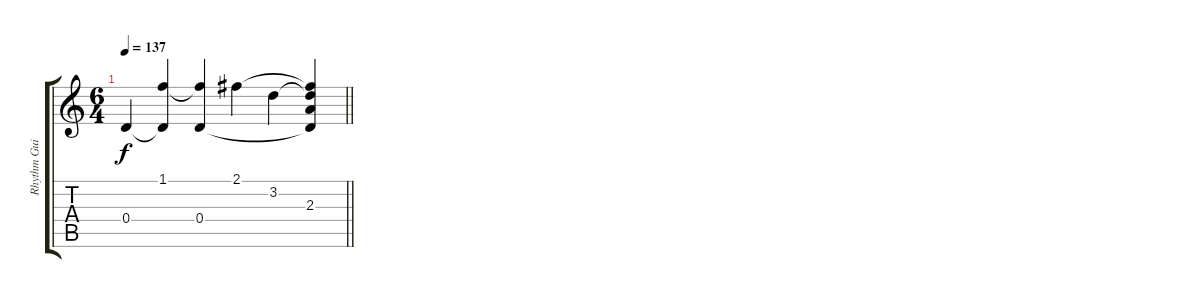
\track ("Rhythm Guitar Clean" "Rhythm Gui") {instrument electricguitarclean}
\staff {score tabs}
\tuning (E4 B3 G3 D3 A2 E2) {hide}
\ts (6 4)
\tempo 137
\clef g2
\barLineRight lightlight
\ks c
0.4.4{dy f} (1.1 0.4{t}).4 (1.1{t} 0.4).4 2.1.4 3.2.4 (2.1{t} 3.2{t} 2.3 0.4{t}).4
